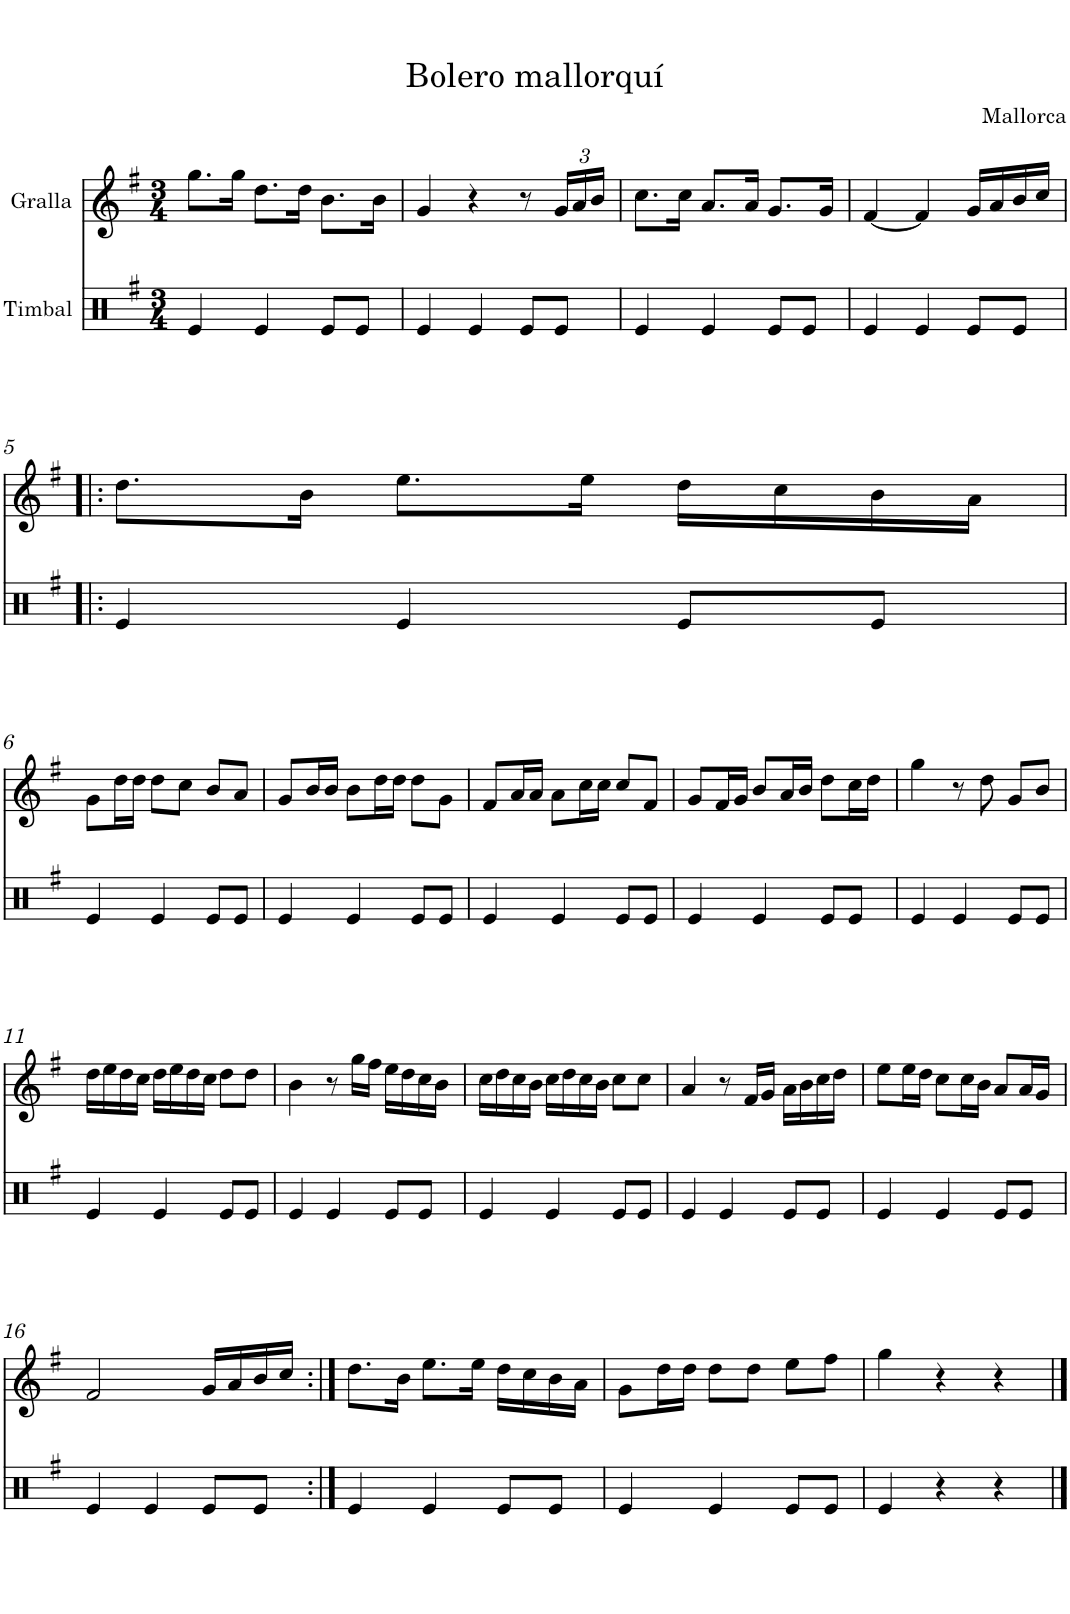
**kern	**kern
*part2	*part1
*staff2	*staff1
*I"Timbal	*I"Gralla
*clefX	*clefG2
*k[f#]	*k[f#]
*M3/4	*M3/4
=1	=1
4e/	8.gg\L
.	16gg\Jk
4e/	8.dd\L
.	16dd\Jk
8e/L	8.b\L
8e/J	.
.	16b\Jk
=2	=2
4e/	4g/
4e/	4r
8e/L	8r
*	*Xbrackettup
8e/J	24g/LL
.	24a/
.	24b/JJ
=3	=3
4e/	8.cc\L
.	16cc\Jk
4e/	8.a/L
.	16a/Jk
8e/L	8.g/L
8e/J	.
.	16g/Jk
=4	=4
4e/	[4f#/
4e/	4f#/]
8e/L	16g/LL
.	16a/
8e/J	16b/
.	16cc/JJ
!!LO:LB:g=z
=5!|:	=5!|:
4e/	8.dd\L
.	16b\Jk
4e/	8.ee\L
.	16ee\Jk
8e/L	16dd\LL
.	16cc\
8e/J	16b\
.	16a\JJ
!!LO:LB:g=z
=6	=6
4e/	8g\L
.	16dd\L
.	16dd\JJ
4e/	8dd\L
.	8cc\J
8e/L	8b/L
8e/J	8a/J
=7	=7
4e/	8g/L
.	16b/L
.	16b/JJ
4e/	8b\L
.	16dd\L
.	16dd\JJ
8e/L	8dd\L
8e/J	8g\J
=8	=8
4e/	8f#/L
.	16a/L
.	16a/JJ
4e/	8a\L
.	16cc\L
.	16cc\JJ
8e/L	8cc/L
8e/J	8f#/J
=9	=9
4e/	8g/L
.	16f#/L
.	16g/JJ
4e/	8b/L
.	16a/L
.	16b/JJ
8e/L	8dd\L
8e/J	16cc\L
.	16dd\JJ
=10	=10
4e/	4gg\
4e/	8r
.	8dd\
8e/L	8g/L
8e/J	8b/J
!!LO:LB:g=z
=11	=11
4e/	16dd\LL
.	16ee\
.	16dd\
.	16cc\JJ
4e/	16dd\LL
.	16ee\
.	16dd\
.	16cc\JJ
8e/L	8dd\L
8e/J	8dd\J
=12	=12
4e/	4b\
4e/	8r
.	16gg\LL
.	16ff#\JJ
8e/L	16ee\LL
.	16dd\
8e/J	16cc\
.	16b\JJ
=13	=13
4e/	16cc\LL
.	16dd\
.	16cc\
.	16b\JJ
4e/	16cc\LL
.	16dd\
.	16cc\
.	16b\JJ
8e/L	8cc\L
8e/J	8cc\J
=14	=14
4e/	4a/
4e/	8r
.	16f#/LL
.	16g/JJ
8e/L	16a\LL
.	16b\
8e/J	16cc\
.	16dd\JJ
=15	=15
4e/	8ee\L
.	16ee\L
.	16dd\JJ
4e/	8cc\L
.	16cc\L
.	16b\JJ
8e/L	8a/L
8e/J	16a/L
.	16g/JJ
!!LO:LB:g=z
=16	=16
4e/	2f#/
4e/	.
8e/L	16g/LL
.	16a/
8e/J	16b/
.	16cc/JJ
=17:|!	=17:|!
4e/	8.dd\L
.	16b\Jk
4e/	8.ee\L
.	16ee\Jk
8e/L	16dd\LL
.	16cc\
8e/J	16b\
.	16a\JJ
=18	=18
4e/	8g\L
.	16dd\L
.	16dd\JJ
4e/	8dd\L
.	8dd\J
8e/L	8ee\L
8e/J	8ff#\J
=19	=19
4e/	4gg\
4r	4r
4r	4r
==	==
*-	*-
